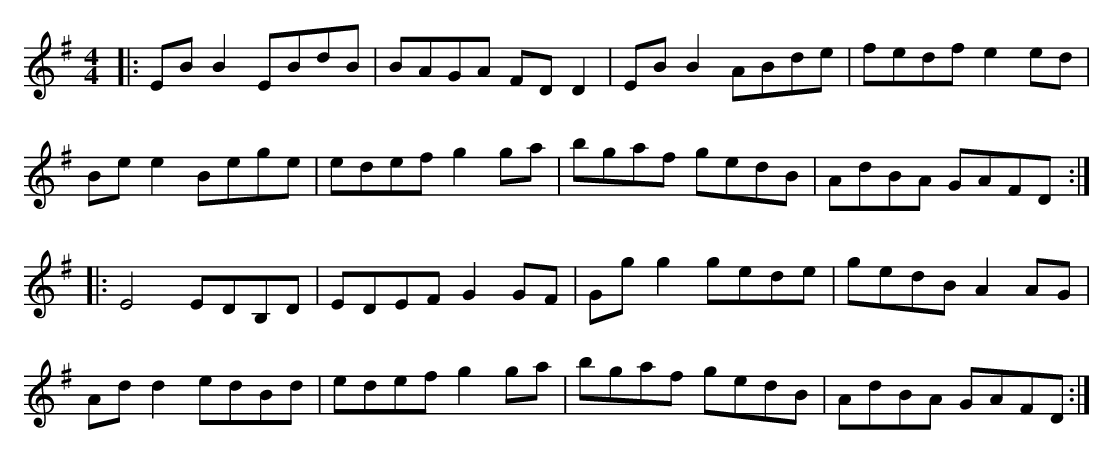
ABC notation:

X:1
M:4/4
K:Emin
|:EB B2 EBdB|BAGA FD D2|EB B2 ABde|fedf e2 ed|
Be e2 Bege|edef g2 ga|bgaf gedB|AdBA GAFD:|
|:E4 EDB,D|EDEF G2 GF|Gg g2 gede|gedB A2 AG|
Ad d2 edBd|edef g2 ga|bgaf gedB|AdBA GAFD:|
